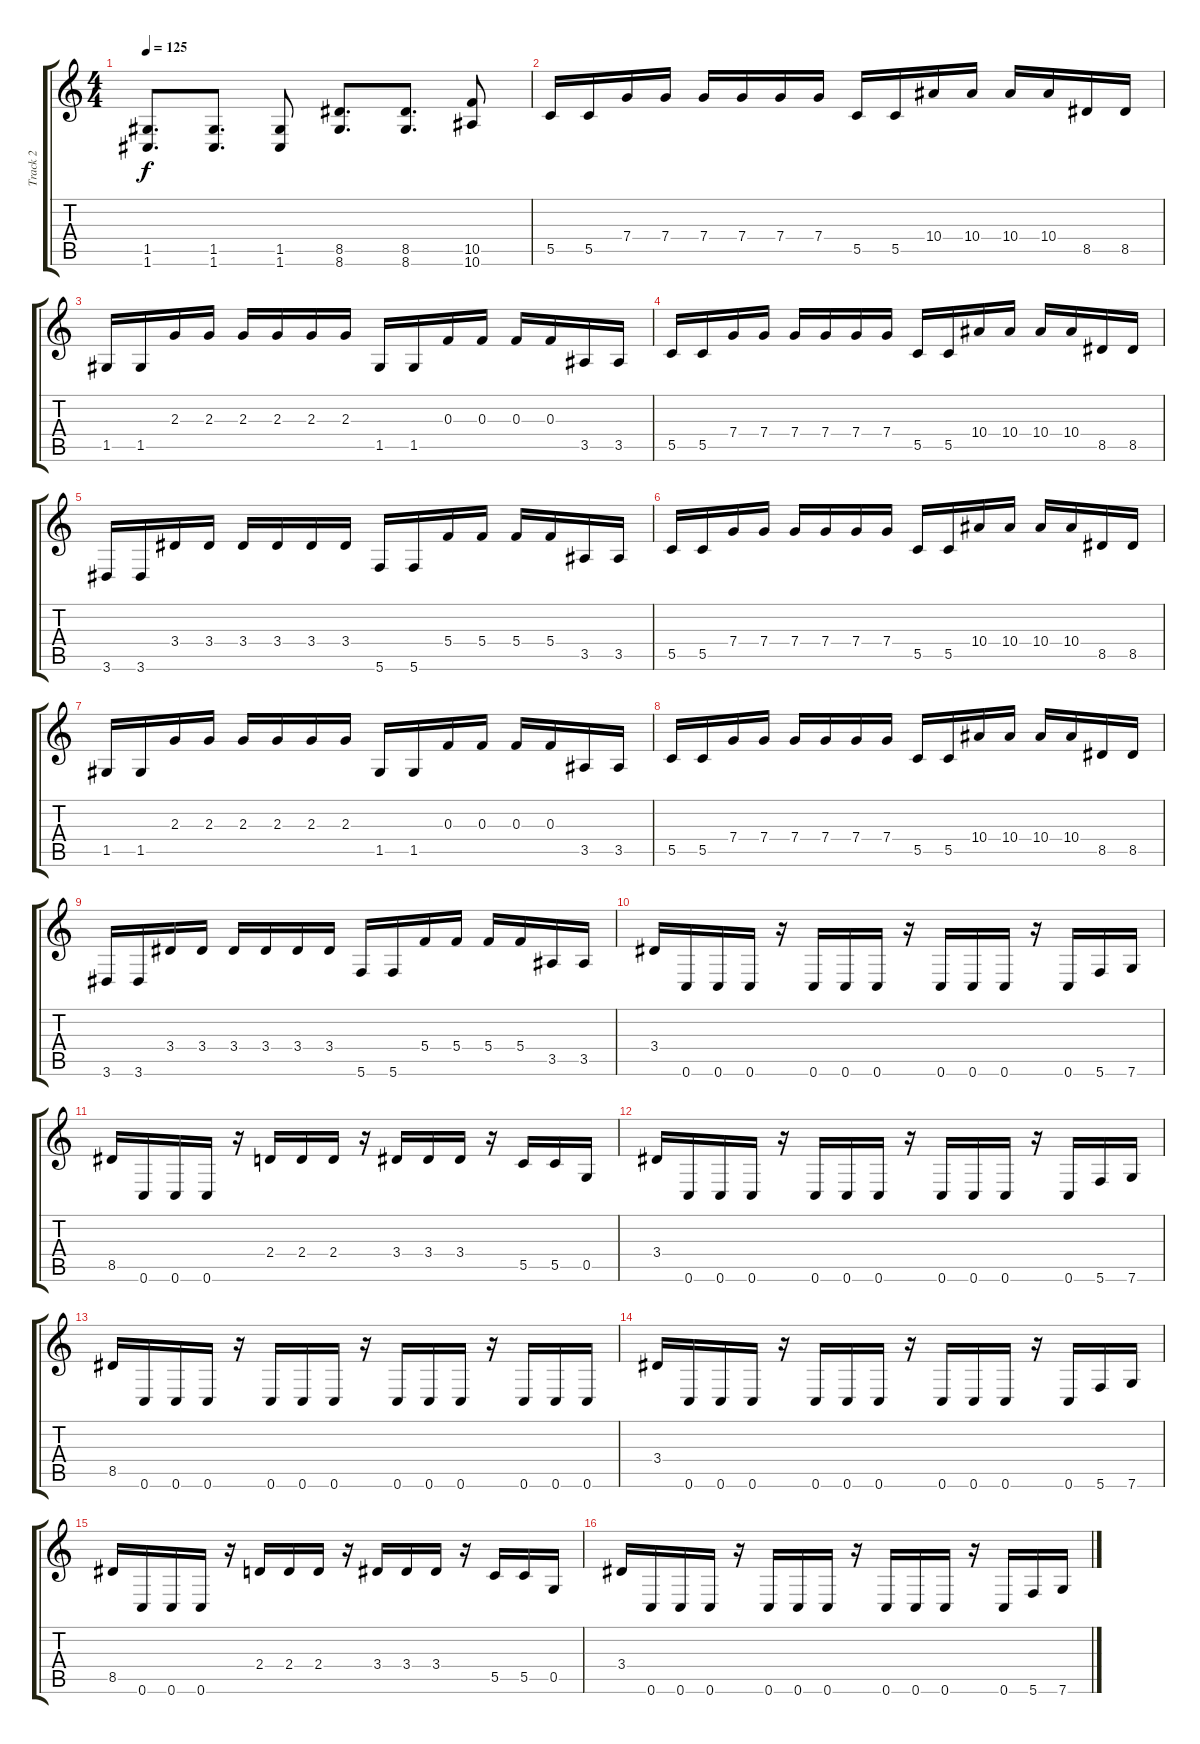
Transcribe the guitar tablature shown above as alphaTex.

\track ("Track 2" "Track 2") {instrument distortionguitar}
\staff {score tabs}
\tuning (D4 A3 F3 C3 G2 C2) {hide}
\ts (4 4)
\tempo 125
\clef g2
\ks c
(1.5 1.6).8{d dy f} (1.5 1.6).8{d} (1.5 1.6).8 (8.5 8.6).8{d} (8.5 8.6).8{d} (10.5 10.6).8 |
5.5.16 5.5.16 7.4.16 7.4.16 7.4.16 7.4.16 7.4.16 7.4.16 5.5.16 5.5.16 10.4.16 10.4.16 10.4.16 10.4.16 8.5.16 8.5.16 |
1.5.16 1.5.16 2.3.16 2.3.16 2.3.16 2.3.16 2.3.16 2.3.16 1.5.16 1.5.16 0.3.16 0.3.16 0.3.16 0.3.16 3.5.16 3.5.16 |
5.5.16 5.5.16 7.4.16 7.4.16 7.4.16 7.4.16 7.4.16 7.4.16 5.5.16 5.5.16 10.4.16 10.4.16 10.4.16 10.4.16 8.5.16 8.5.16 |
3.6.16 3.6.16 3.4.16 3.4.16 3.4.16 3.4.16 3.4.16 3.4.16 5.6.16 5.6.16 5.4.16 5.4.16 5.4.16 5.4.16 3.5.16 3.5.16 |
5.5.16 5.5.16 7.4.16 7.4.16 7.4.16 7.4.16 7.4.16 7.4.16 5.5.16 5.5.16 10.4.16 10.4.16 10.4.16 10.4.16 8.5.16 8.5.16 |
1.5.16 1.5.16 2.3.16 2.3.16 2.3.16 2.3.16 2.3.16 2.3.16 1.5.16 1.5.16 0.3.16 0.3.16 0.3.16 0.3.16 3.5.16 3.5.16 |
5.5.16 5.5.16 7.4.16 7.4.16 7.4.16 7.4.16 7.4.16 7.4.16 5.5.16 5.5.16 10.4.16 10.4.16 10.4.16 10.4.16 8.5.16 8.5.16 |
3.6.16 3.6.16 3.4.16 3.4.16 3.4.16 3.4.16 3.4.16 3.4.16 5.6.16 5.6.16 5.4.16 5.4.16 5.4.16 5.4.16 3.5.16 3.5.16 |
3.4.16 0.6.16 0.6.16 0.6.16 r.16 0.6.16 0.6.16 0.6.16 r.16 0.6.16 0.6.16 0.6.16 r.16 0.6.16 5.6.16 7.6.16 |
8.5.16 0.6.16 0.6.16 0.6.16 r.16 2.4.16 2.4.16 2.4.16 r.16 3.4.16 3.4.16 3.4.16 r.16 5.5.16 5.5.16 0.5.16 |
3.4.16 0.6.16 0.6.16 0.6.16 r.16 0.6.16 0.6.16 0.6.16 r.16 0.6.16 0.6.16 0.6.16 r.16 0.6.16 5.6.16 7.6.16 |
8.5.16 0.6.16 0.6.16 0.6.16 r.16 0.6.16 0.6.16 0.6.16 r.16 0.6.16 0.6.16 0.6.16 r.16 0.6.16 0.6.16 0.6.16 |
3.4.16 0.6.16 0.6.16 0.6.16 r.16 0.6.16 0.6.16 0.6.16 r.16 0.6.16 0.6.16 0.6.16 r.16 0.6.16 5.6.16 7.6.16 |
8.5.16 0.6.16 0.6.16 0.6.16 r.16 2.4.16 2.4.16 2.4.16 r.16 3.4.16 3.4.16 3.4.16 r.16 5.5.16 5.5.16 0.5.16 |
3.4.16 0.6.16 0.6.16 0.6.16 r.16 0.6.16 0.6.16 0.6.16 r.16 0.6.16 0.6.16 0.6.16 r.16 0.6.16 5.6.16 7.6.16
